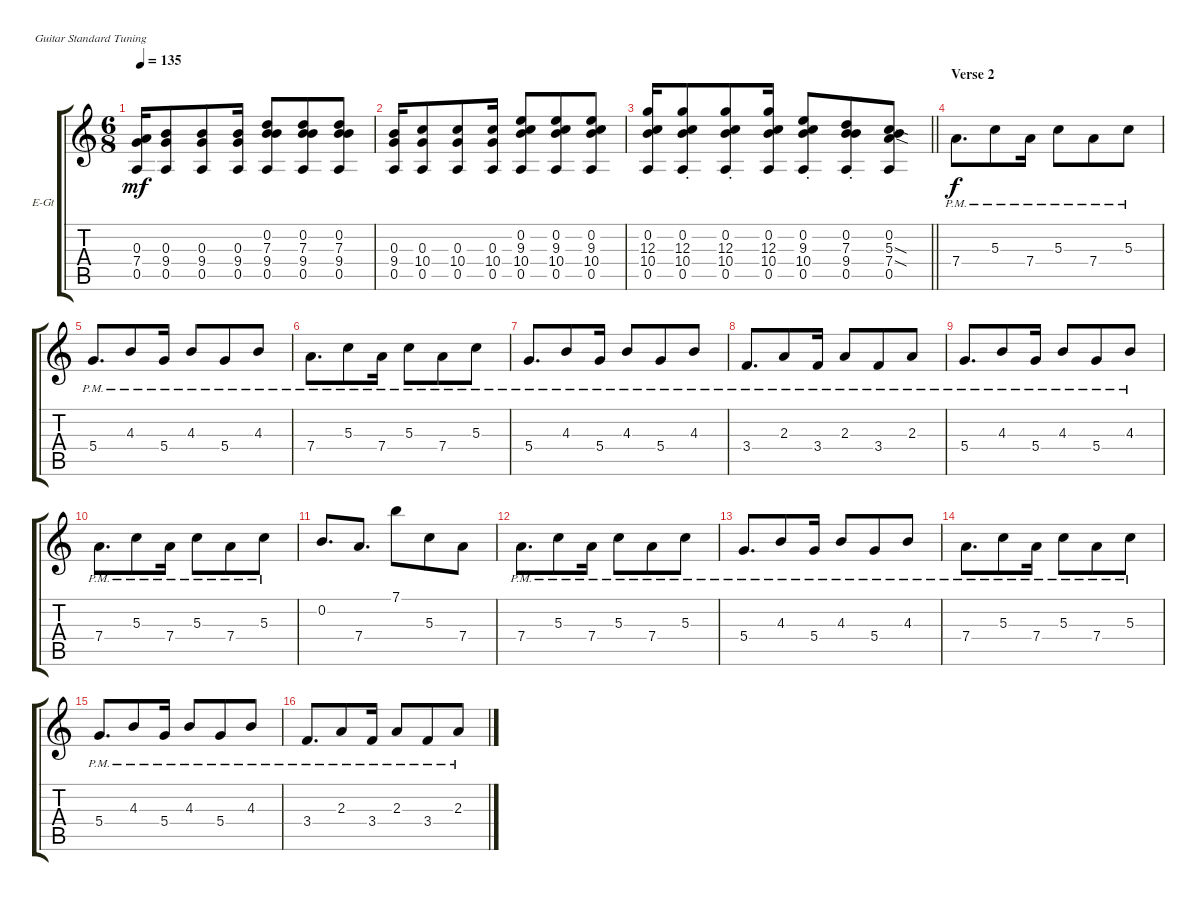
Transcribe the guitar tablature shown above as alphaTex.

\bracketExtendMode groupsimilarinstruments
\firstSystemTrackNameOrientation horizontal
\otherSystemsTrackNameOrientation horizontal
\track ("guitar drive (Artur Potemkin)" "E-Gt") {instrument electricguitarclean}
\staff {score tabs}
\tuning (E4 B3 G3 D3 A2 E2)
\ts (6 8)
\tempo 135
\clef g2
\scale
0.333333
\ks aminor
(0.3 7.4 0.5).16{dy mf} (0.3 9.4 0.5).8 (0.3 9.4 0.5).8 (0.3 9.4 0.5).16 (0.2 7.3 9.4 0.5).8 (0.2 7.3 9.4 0.5).8 (0.2 7.3 9.4 0.5).8 |
\scale
0.333333 (0.3 9.4 0.5).16 (0.3 10.4 0.5).8 (0.3 10.4 0.5).8 (0.3 10.4 0.5).16 (0.2 9.3 10.4 0.5).8 (0.2 9.3 10.4 0.5).8 (0.2 9.3 10.4 0.5).8 |
\scale
0.333333
\barLineRight lightlight
(0.2 12.3 10.4 0.5).16 (0.2{st} 12.3{st} 10.4{st} 0.5{st}).8 (0.2{st} 12.3{st} 10.4{st} 0.5{st}).8 (0.2 12.3 10.4 0.5).16 (0.2{st} 9.3{st} 10.4{st} 0.5{st}).8 (0.2{st} 7.3{st} 9.4{st} 0.5{st}).8 (0.2 5.3{sod} 7.4{sod} 0.5).8 |
\section ("" "Verse 2")
\scale
0.333333 7.4{pm}.8{d dy f} 5.3{pm}.8 7.4{pm}.16 5.3{pm}.8 7.4{pm}.8 5.3{pm}.8 |
\scale
0.333333 5.4{pm}.8{d} 4.3{pm}.8 5.4{pm}.16 4.3{pm}.8 5.4{pm}.8 4.3{pm}.8 |
\scale
0.333333 7.4{pm}.8{d} 5.3{pm}.8 7.4{pm}.16 5.3{pm}.8 7.4{pm}.8 5.3{pm}.8 |
\scale
0.333333 5.4{pm}.8{d} 4.3{pm}.8 5.4{pm}.16 4.3{pm}.8 5.4{pm}.8 4.3{pm}.8 |
\scale
0.333333 3.4{pm}.8{d} 2.3{pm}.8 3.4{pm}.16 2.3{pm}.8 3.4{pm}.8 2.3{pm}.8 |
\scale
0.333333 5.4{pm}.8{d} 4.3{pm}.8 5.4{pm}.16 4.3{pm}.8 5.4{pm}.8 4.3{pm}.8 |
\scale
0.333333 7.4{pm}.8{d} 5.3{pm}.8 7.4{pm}.16 5.3{pm}.8 7.4{pm}.8 5.3{pm}.8 |
\scale
0.333333 0.2.8{d} 7.4.8{d} 7.1.8 5.3.8 7.4.8 |
\scale
0.333333 7.4{pm}.8{d} 5.3{pm}.8 7.4{pm}.16 5.3{pm}.8 7.4{pm}.8 5.3{pm}.8 |
\scale
0.333333 5.4{pm}.8{d} 4.3{pm}.8 5.4{pm}.16 4.3{pm}.8 5.4{pm}.8 4.3{pm}.8 |
\scale
0.333333 7.4{pm}.8{d} 5.3{pm}.8 7.4{pm}.16 5.3{pm}.8 7.4{pm}.8 5.3{pm}.8 |
\scale
0.333333 5.4{pm}.8{d} 4.3{pm}.8 5.4{pm}.16 4.3{pm}.8 5.4{pm}.8 4.3{pm}.8 |
\scale
0.333333 3.4{pm}.8{d} 2.3{pm}.8 3.4{pm}.16 2.3{pm}.8 3.4{pm}.8 2.3{pm}.8
